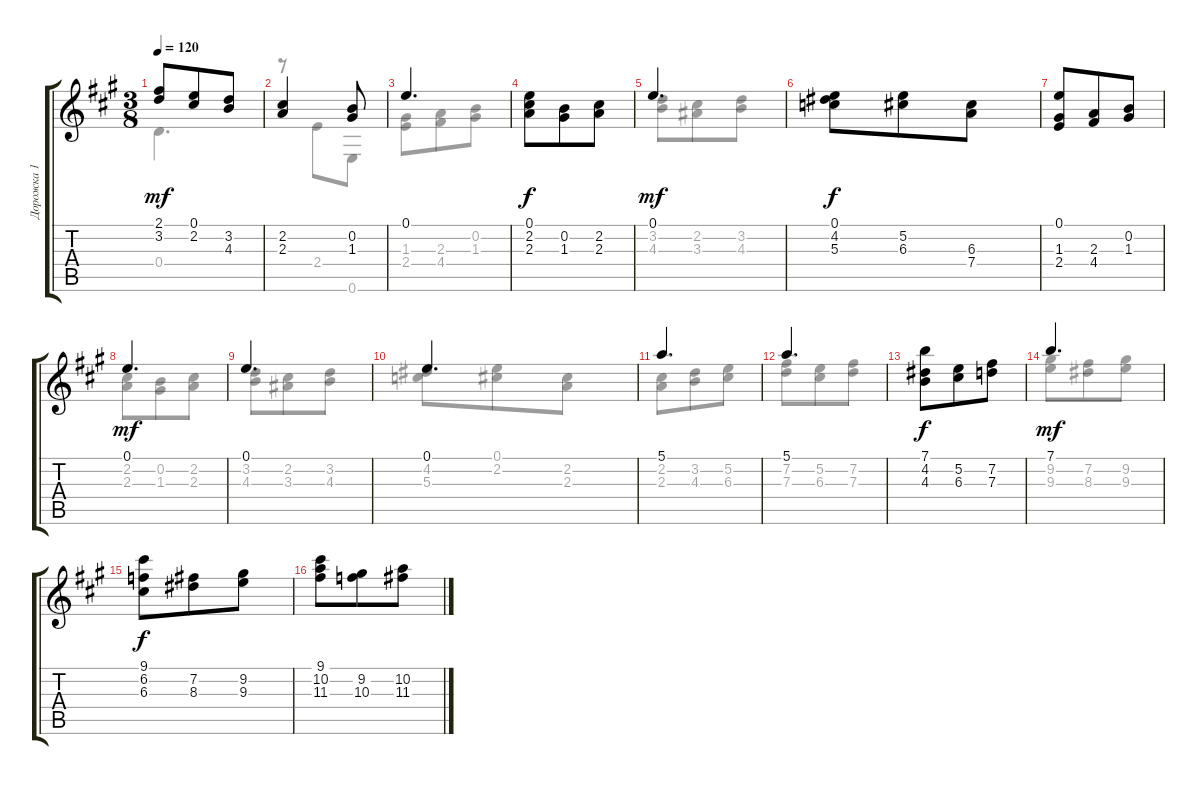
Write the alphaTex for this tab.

\track ("Дорожка 1" "Дорожка 1") {instrument acousticguitarnylon}
\staff {score tabs}
\tuning (E4 B3 G3 D3 A2 E2) {hide}
\voice
\ts (3 8)
\tempo 120
\clef g2
\ks a
(2.1 3.2).8{dy mf} (0.1 2.2).8 (3.2 4.3).8 |
(2.2 2.3).4 (0.2 1.3).8 |
0.1.4{d} |
(0.1 2.2 2.3).8{dy f} (0.2 1.3).8 (2.2 2.3).8 |
0.1.4{d dy mf} |
(0.1 4.2 5.3).8{dy f} (5.2 6.3).8 (6.3 7.4).8 |
(0.1 1.3 2.4).8 (2.3 4.4).8 (0.2 1.3).8 |
0.1.4{d dy mf} |
0.1.4{d} |
0.1.4{d} |
5.1.4{d} |
5.1.4{d} |
(7.1 4.2 4.3).8{dy f} (5.2 6.3).8 (7.2 7.3).8 |
7.1.4{d dy mf} |
(9.1 6.2 6.3).8{dy f} (7.2 8.3).8 (9.2 9.3).8 |
(9.1 10.2 11.3).8 (9.2 10.3).8 (10.2 11.3).8
\voice
\clef g2
\ottava regular
\simile none
\ks a
0.4.4{d dy mf} |
r.8 2.4.8 0.6.8 |
(1.3 2.4).8 (2.3 4.4).8 (0.2 1.3).8 |
|
(3.2 4.3).8 (2.2 3.3).8 (3.2 4.3).8 |
|
|
(2.2 2.3).8 (0.2 1.3).8 (2.2 2.3).8 |
(3.2 4.3).8 (2.2 3.3).8 (3.2 4.3).8 |
(4.2 5.3).8 (0.1 2.2).8 (2.2 2.3).8 |
(2.2 2.3).8 (3.2 4.3).8 (5.2 6.3).8 |
(7.2 7.3).8 (5.2 6.3).8 (7.2 7.3).8 |
|
(9.2 9.3).8 (7.2 8.3).8 (9.2 9.3).8 |
|
